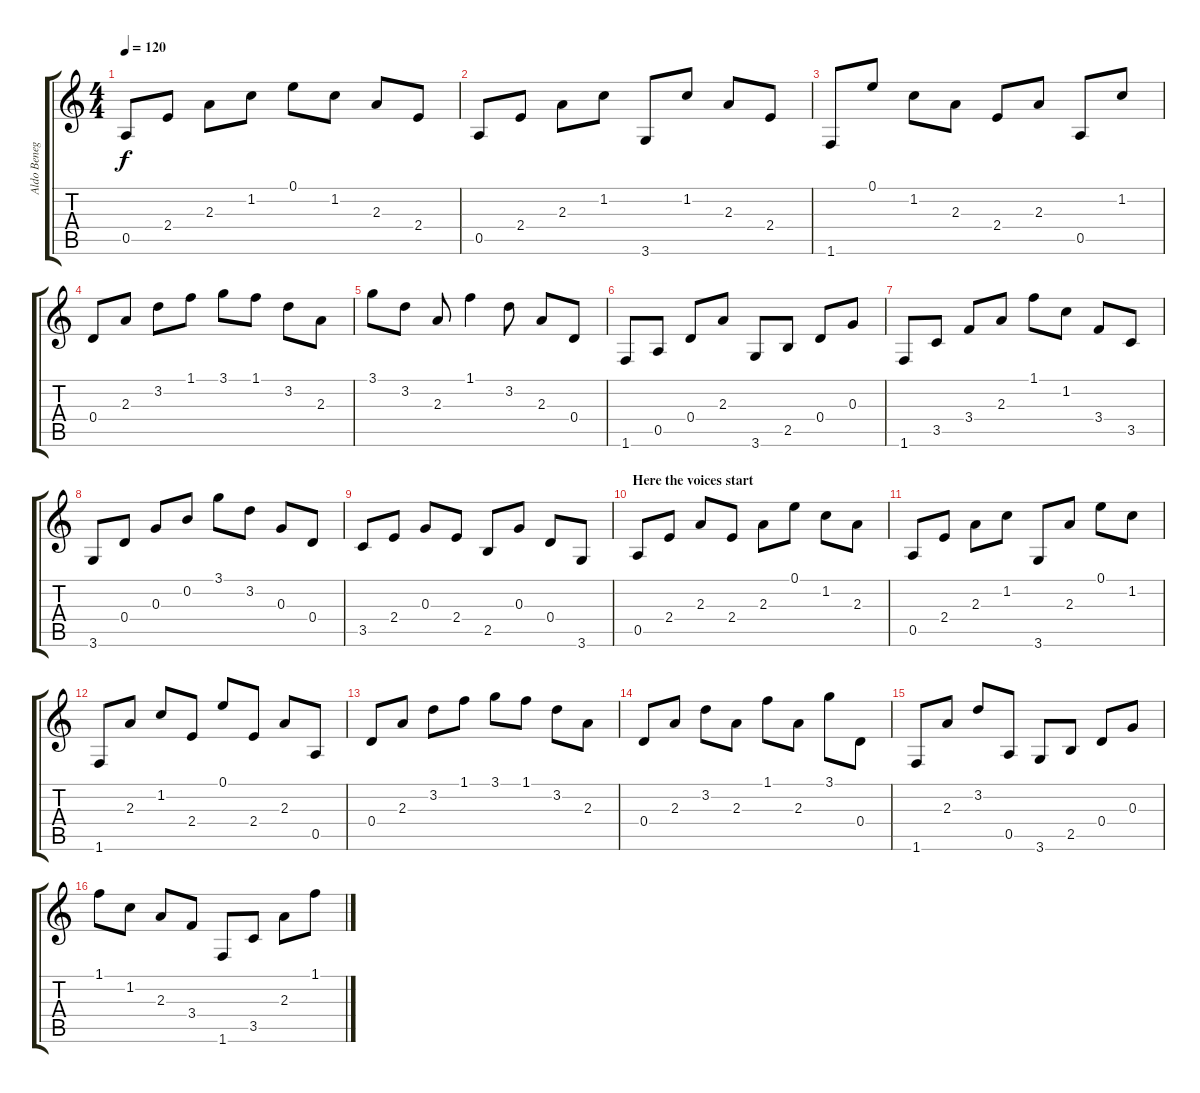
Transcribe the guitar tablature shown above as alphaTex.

\track ("Aldo Benegas" "Aldo Beneg") {instrument acousticguitarnylon}
\staff {score tabs}
\tuning (E4 B3 G3 D3 A2 E2) {hide}
\ts (4 4)
\tempo 120
\clef g2
\ks c
0.5.8{dy f} 2.4.8 2.3.8 1.2.8 0.1.8 1.2.8 2.3.8 2.4.8 |
0.5.8 2.4.8 2.3.8 1.2.8 3.6.8 1.2.8 2.3.8 2.4.8 |
1.6.8 0.1.8 1.2.8 2.3.8 2.4.8 2.3.8 0.5.8 1.2.8 |
0.4.8 2.3.8 3.2.8 1.1.8 3.1.8 1.1.8 3.2.8 2.3.8 |
3.1.8 3.2.8 2.3.8 1.1.4 3.2.8 2.3.8 0.4.8 |
1.6.8 0.5.8 0.4.8 2.3.8 3.6.8 2.5.8 0.4.8 0.3.8 |
1.6.8 3.5.8 3.4.8 2.3.8 1.1.8 1.2.8 3.4.8 3.5.8 |
3.6.8 0.4.8 0.3.8 0.2.8 3.1.8 3.2.8 0.3.8 0.4.8 |
3.5.8 2.4.8 0.3.8 2.4.8 2.5.8 0.3.8 0.4.8 3.6.8 |
\section ("" "Here the voices start")
0.5.8 2.4.8 2.3.8 2.4.8 2.3.8 0.1.8 1.2.8 2.3.8 |
0.5.8 2.4.8 2.3.8 1.2.8 3.6.8 2.3.8 0.1.8 1.2.8 |
1.6.8 2.3.8 1.2.8 2.4.8 0.1.8 2.4.8 2.3.8 0.5.8 |
0.4.8 2.3.8 3.2.8 1.1.8 3.1.8 1.1.8 3.2.8 2.3.8 |
0.4.8 2.3.8 3.2.8 2.3.8 1.1.8 2.3.8 3.1.8 0.4.8 |
1.6.8 2.3.8 3.2.8 0.5.8 3.6.8 2.5.8 0.4.8 0.3.8 |
1.1.8 1.2.8 2.3.8 3.4.8 1.6.8 3.5.8 2.3.8 1.1.8
